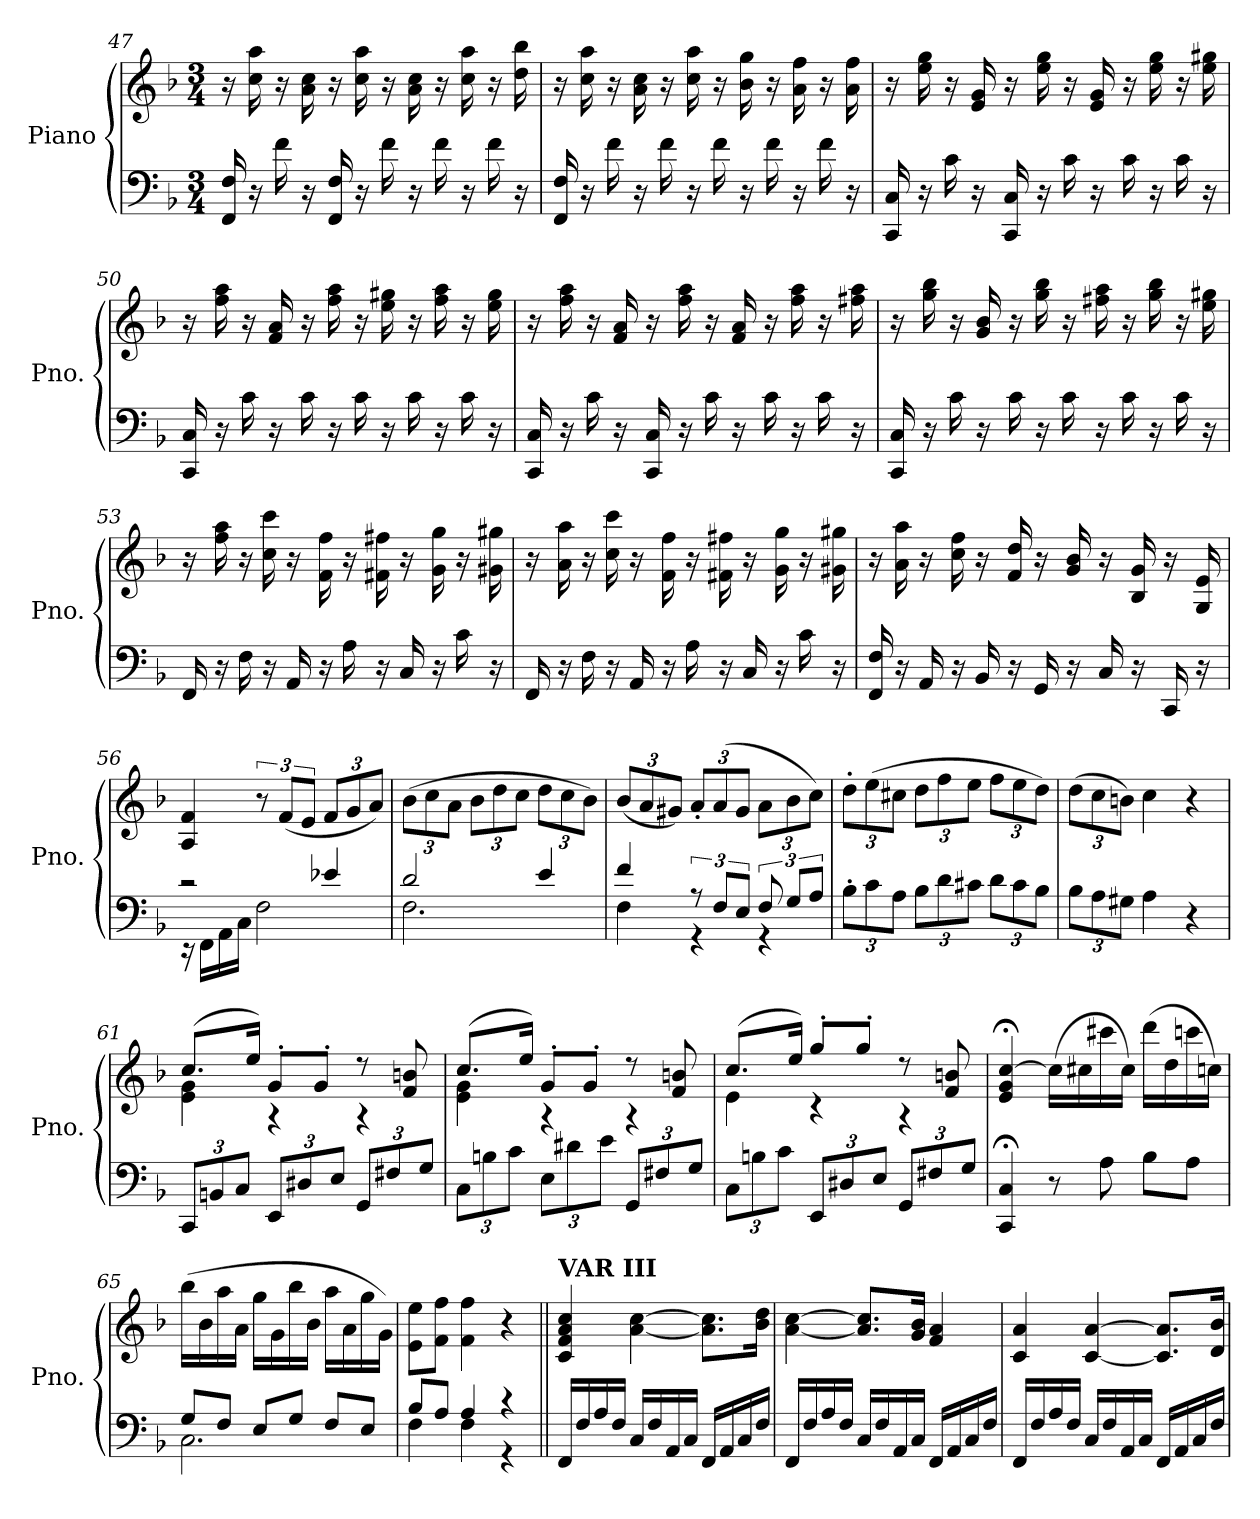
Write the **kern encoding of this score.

**kern	**kern
*part1	*part1
*staff2	*staff1
*I"Piano	*
*I'Pno.	*
*clefF4	*clefG2
*k[b-]	*k[b-]
*F:	*F:
*M3/4	*M3/4
=47	=47
16FF/ 16F/	16r
16r	16cc\ 16aa\
16f\	16r
16r	16a\ 16cc\
16FF/ 16F/	16r
16r	16cc\ 16aa\
16f\	16r
16r	16a\ 16cc\
16f\	16r
16r	16cc\ 16aa\
16f\	16r
16r	16dd\ 16bb-\
=48	=48
16FF/ 16F/	16r
16r	16cc\ 16aa\
16f\	16r
16r	16a\ 16cc\
16f\	16r
16r	16cc\ 16aa\
16f\	16r
16r	16b-\ 16gg\
16f\	16r
16r	16a\ 16ff\
16f\	16r
16r	16a\ 16ff\
!!LO:PB:g=z
=49	=49
16CC/ 16C/	16r
16r	16ee\ 16gg\
16c\	16r
16r	16e/ 16g/
16CC/ 16C/	16r
16r	16ee\ 16gg\
16c\	16r
16r	16e/ 16g/
16c\	16r
16r	16ee\ 16gg\
16c\	16r
16r	16ee\ 16gg#X\
=50	=50
16CC/ 16C/	16r
16r	16ff\ 16aa\
16c\	16r
16r	16f/ 16a/
16c\	16r
16r	16ff\ 16aa\
16c\	16r
16r	16ee\ 16gg#X\
16c\	16r
16r	16ff\ 16aa\
16c\	16r
16r	16ee\ 16gg#\
=51	=51
16CC/ 16C/	16r
16r	16ff\ 16aa\
16c\	16r
16r	16f/ 16a/
16CC/ 16C/	16r
16r	16ff\ 16aa\
16c\	16r
16r	16f/ 16a/
16c\	16r
16r	16ff\ 16aa\
16c\	16r
16r	16ff#X\ 16aa\
!!LO:LB:g=z
=52	=52
16CC/ 16C/	16r
16r	16gg\ 16bb-\
16c\	16r
16r	16g/ 16b-/
16c\	16r
16r	16gg\ 16bb-\
16c\	16r
16r	16ff#X\ 16aa\
16c\	16r
16r	16gg\ 16bb-\
16c\	16r
16r	16ee\ 16gg#X\
=53	=53
16FF/	16r
16r	16ff\ 16aa\
16F\	16r
16r	16cc\ 16ccc\
16AA/	16r
16r	16f\ 16ff\
16A\	16r
16r	16f#X\ 16ff#X\
16C/	16r
16r	16g\ 16gg\
16c\	16r
16r	16g#X\ 16gg#X\
=54	=54
16FF/	16r
16r	16a\ 16aa\
16F\	16r
16r	16cc\ 16ccc\
16AA/	16r
16r	16f\ 16ff\
16A\	16r
16r	16f#X\ 16ff#X\
16C/	16r
16r	16g\ 16gg\
16c\	16r
16r	16g#X\ 16gg#X\
!!LO:LB:g=z
=55	=55
16FF/ 16F/	16r
16r	16a\ 16aa\
16AA/	16r
16r	16cc\ 16ff\
16BB-/	16r
16r	16f/ 16dd/
16GG/	16r
16r	16g/ 16b-/
16C/	16r
16r	16B-/ 16g/
16CC/	16r
16r	16G/ 16e/
=56	=56
*^	*
2r	16r	4A/ 4f/
.	16FF\LL	.
.	16AA\	.
.	16C\JJ	.
.	2F\	12r
.	.	(<12f/L
.	.	12e/J
*	*	*Xbrackettup
4e-X/	.	12f/L
.	.	12g/
.	.	12a/J)
=57	=57	=57
2d/	2.F\	(>12b-\L
.	.	12cc\
.	.	12a\J
.	.	12b-\L
.	.	12dd\
.	.	12cc\J
4e/	.	12dd\L
.	.	12cc\
.	.	12b-\J)
=58	=58	=58
4f/	4F\	(<12b-/L
.	.	12a/
.	.	12g#X/J)
12r	4r	12a'/L
12F/L	.	(>12a/
12E/J	.	12g#/J
12F/	4r	12a\L
12G/L	.	12b-\
12A/J	.	12cc\J)
*v	*v	*
!!LO:LB:g=z
=59	=59
*Xbrackettup	*
12B-'\L	12dd'\L
12c\	(>12ee\
12A\J	12cc#X\J
12B-\L	12dd\L
12d\	12ff\
12c#X\J	12ee\J
12d\L	12ff\L
12c#\	12ee\
12B-\J	12dd\J)
=60	=60
12B-\L	(>12dd\L
12A\	12cc\
12G#X\J	12bn\J)
4A\	4cc\
4r	4r
=61	=61
*	*^
12CC/L	(>8.cc/L	4e\ 4g\
12BBn/	.	.
12C/J	.	.
.	16ee/Jk)	.
12EE/L	8g'/L	4r
12D#X/	.	.
.	8g'/J	.
12E/J	.	.
12GG/L	8r	4r
12F#X/	.	.
.	8f/ 8bn/	.
12G/J	.	.
=62	=62	=62
12C\L	(>8.cc/L	4e\ 4g\
12Bn\	.	.
12c\J	.	.
.	16ee/Jk)	.
12E\L	8g'/L	4r
12d#X\	.	.
.	8g'/J	.
12e\J	.	.
12GG/L	8r	4r
12F#X/	.	.
.	8f/ 8bn/	.
12G/J	.	.
!!LO:LB:g=z	!!
=63	=63	=63
12C\L	(>8.cc/L	4e\
12Bn\	.	.
12c\J	.	.
.	16ee/Jk)	.
12EE/L	8gg'/L	4r
12D#X/	.	.
.	8gg'/J	.
12E/J	.	.
12GG/L	8r	4r
12F#X/	.	.
.	8f/ 8bn/	.
12G/J	.	.
*	*v	*v
=64	=64
4CC/;< 4C/;<	4e/;< 4g/;< [4cc/;<
8r	(>16cc\LL]
.	16cc#X\
8A\	16ccc#X\
.	16cc#\JJ)
8B-\L	(>16ddd\LL
.	16dd\
8A\J	16cccn\
.	16ccn\JJ)
=65	=65
*^	*
8G/L	2.C\	(>16bb-\LL
.	.	16b-\
8F/J	.	16aa\
.	.	16a\JJ
8E/L	.	16gg\LL
.	.	16g\
8G/J	.	16bb-\
.	.	16b-\JJ
8F/L	.	16aa\LL
.	.	16a\
8E/J	.	16gg\
.	.	16g\JJ)
=66	=66	=66
8B-/L	4F\	8e\ 8ee\L
8A/J	.	8f\ 8ff\J
4A/	4F\	4f\ 4ff\
4r	4r	4r
!!LO:LB:g=z
=67||	=67||	=67||
!	!	!LO:TX:a:B:t=VAR III
*v	*v	*
16FF/LL	4c/ 4f/ 4a/ 4cc/
16F/	.
16A/	.
16F/JJ	.
16C/LL	[4a\ [4cc\
16F/	.
16AA/	.
16C/JJ	.
16FF/LL	8.a\] 8.cc\]L
16AA/	.
16C/	.
16F/JJ	16b-\ 16dd\Jk
=68	=68
16FF/LL	[4a\ [4cc\
16F/	.
16A/	.
16F/JJ	.
16C/LL	8.a/] 8.cc/]L
16F/	.
16AA/	.
16C/JJ	16g/ 16b-/Jk
16FF/LL	4f/ 4a/
16AA/	.
16C/	.
16F/JJ	.
=69	=69
16FF/LL	4c/ 4a/
16F/	.
16A/	.
16F/JJ	.
16C/LL	[4c/ [4a/
16F/	.
16AA/	.
16C/JJ	.
16FF/LL	8.c/] 8.a/]L
16AA/	.
16C/	.
16F/JJ	16d/ 16b-/Jk
=	=
*-	*-
